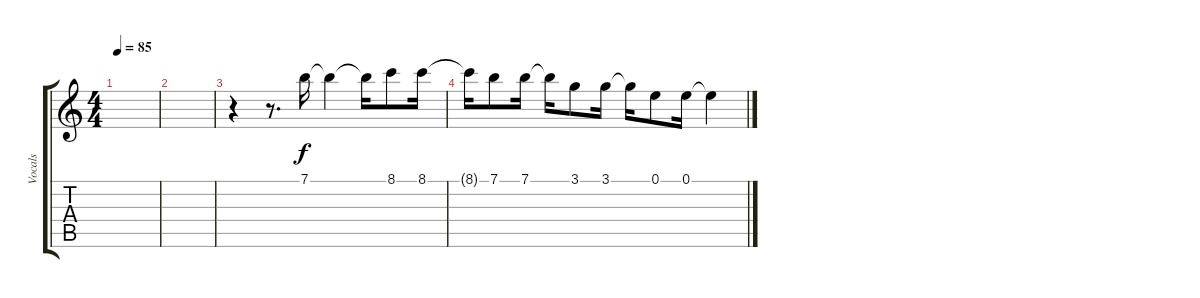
\track ("Vocals" "Vocals") {instrument contrabass}
\staff {score tabs}
\tuning (E4 B3 G3 D3 A2 E2) {hide}
\ts (4 4)
\tempo 85
\clef g2
\ks c
|
|
r.4 r.8{d} 7.1.16 7.1{t}.4 7.1{t}.16 8.1.8 8.1.16 |
8.1{t}.16 7.1.8 7.1.16 7.1{t}.16 3.1.8 3.1.16 3.1{t}.16 0.1.8 0.1.16 0.1{t}.4
